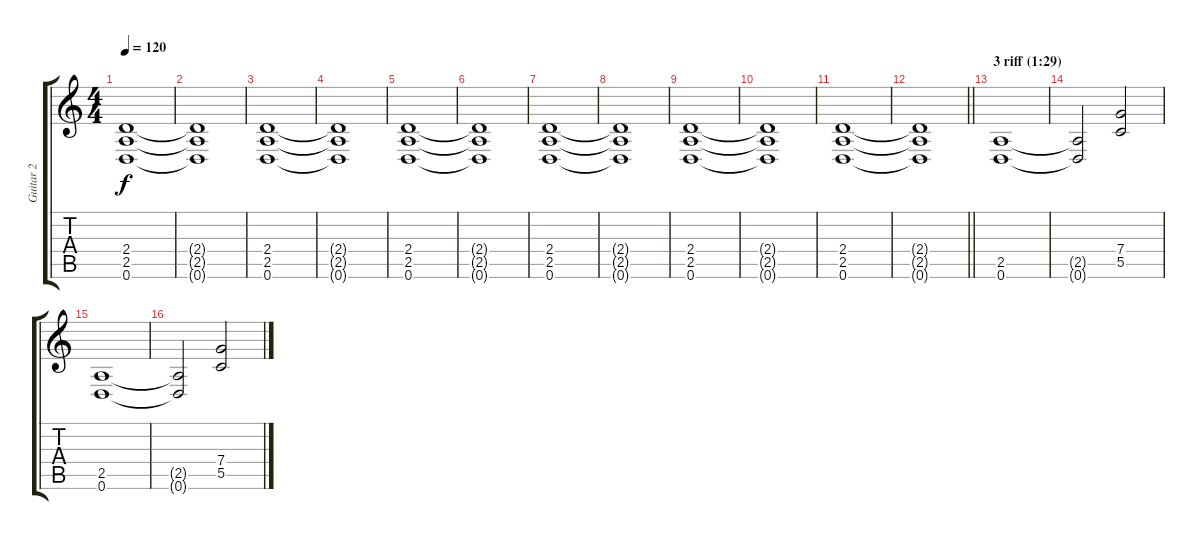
\track ("Guitar 2" "Guitar 2") {instrument distortionguitar}
\staff {score tabs}
\tuning (D4 A3 F3 C3 G2 D2) {hide}
\ts (4 4)
\tempo 120
\clef g2
\ks c
(2.4 2.5 0.6).1{dy f} |
(2.4{t} 2.5{t} 0.6{t}).1 |
(2.4 2.5 0.6).1 |
(2.4{t} 2.5{t} 0.6{t}).1 |
(2.4 2.5 0.6).1 |
(2.4{t} 2.5{t} 0.6{t}).1 |
(2.4 2.5 0.6).1 |
(2.4{t} 2.5{t} 0.6{t}).1 |
(2.4 2.5 0.6).1 |
(2.4{t} 2.5{t} 0.6{t}).1 |
(2.4 2.5 0.6).1 |
\barLineRight lightlight
(2.4{t} 2.5{t} 0.6{t}).1 |
\section ("" "3 riff (1:29)")
(2.5 0.6).1 |
(2.5{t} 0.6{t}).2 (7.4 5.5).2 |
(2.5 0.6).1 |
(2.5{t} 0.6{t}).2 (7.4 5.5).2
